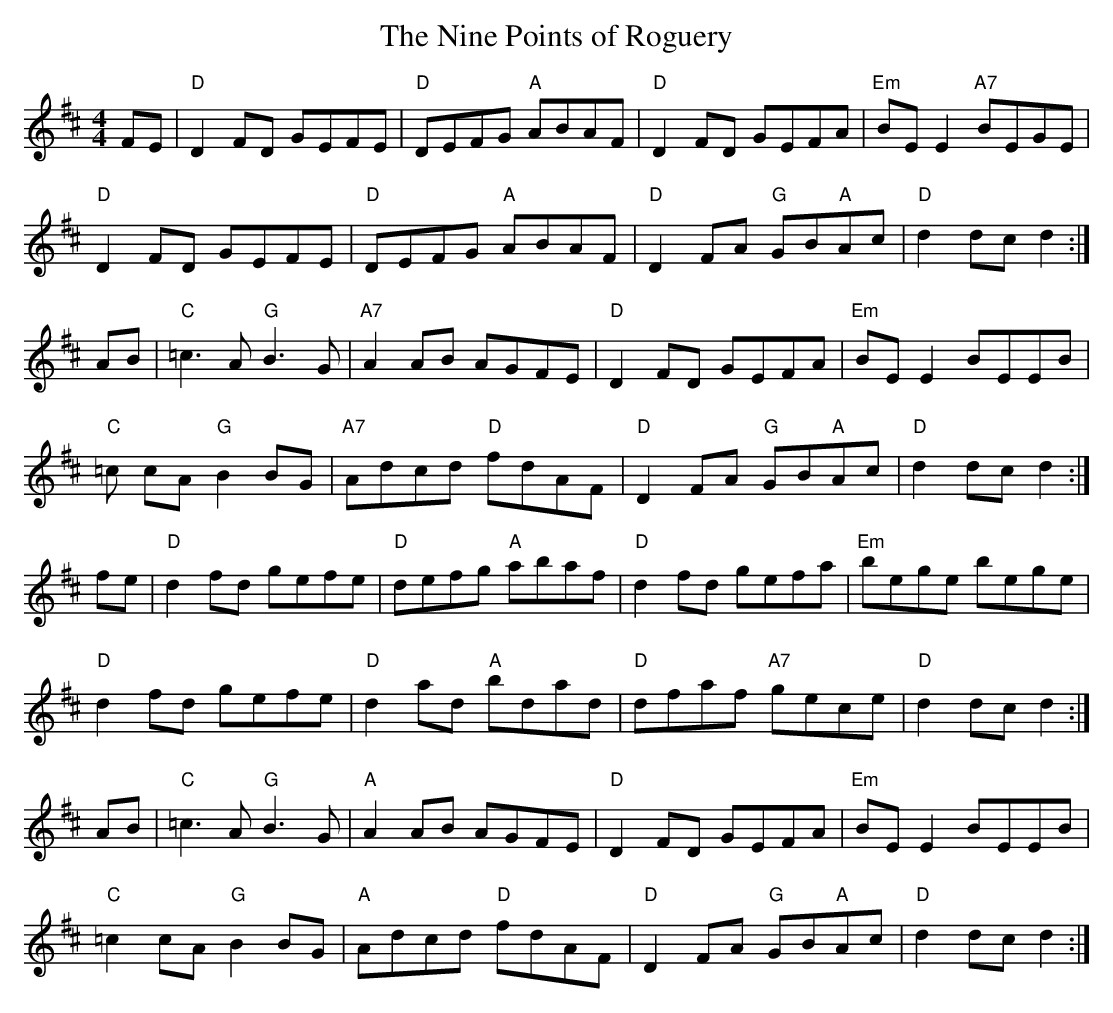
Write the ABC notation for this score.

X:1
T:The Nine Points of Roguery
M:4/4
L:1/8
K:D
FE|"D"D2 FD GEFE|"D"DEFG "A"ABAF|"D"D2 FD GEFA|"Em"BE E2 "A7"BEGE|
"D"D2 FD GEFE|"D"DEFG "A"ABAF|"D"D2 FA "G"GB"A"Ac|"D"d2 dc d2 :|
AB|"C"=c3 A "G"B3 G|"A7"A2 AB AGFE|"D"D2 FD GEFA|"Em"BE E2 BEEB|
"C"=c cA "G"B2 BG|"A7"Adcd "D"fdAF|"D"D2 FA "G"GB"A"Ac|"D"d2 dc d2 :|
fe|"D"d2 fd gefe|"D"defg "A"abaf|"D"d2 fd gefa|"Em"bege bege|
"D"d2 fd gefe|"D"d2 ad "A"bdad|"D"dfaf "A7"gece|"D"d2 dc d2 :|
AB|"C"=c3 A "G"B3 G|"A"A2 AB AGFE|"D"D2 FD GEFA|"Em"BE E2 BEEB|
"C"=c2 cA "G"B2 BG|"A"Adcd "D"fdAF|"D"D2 FA "G"GB"A"Ac|"D"d2 dc d2 :|
